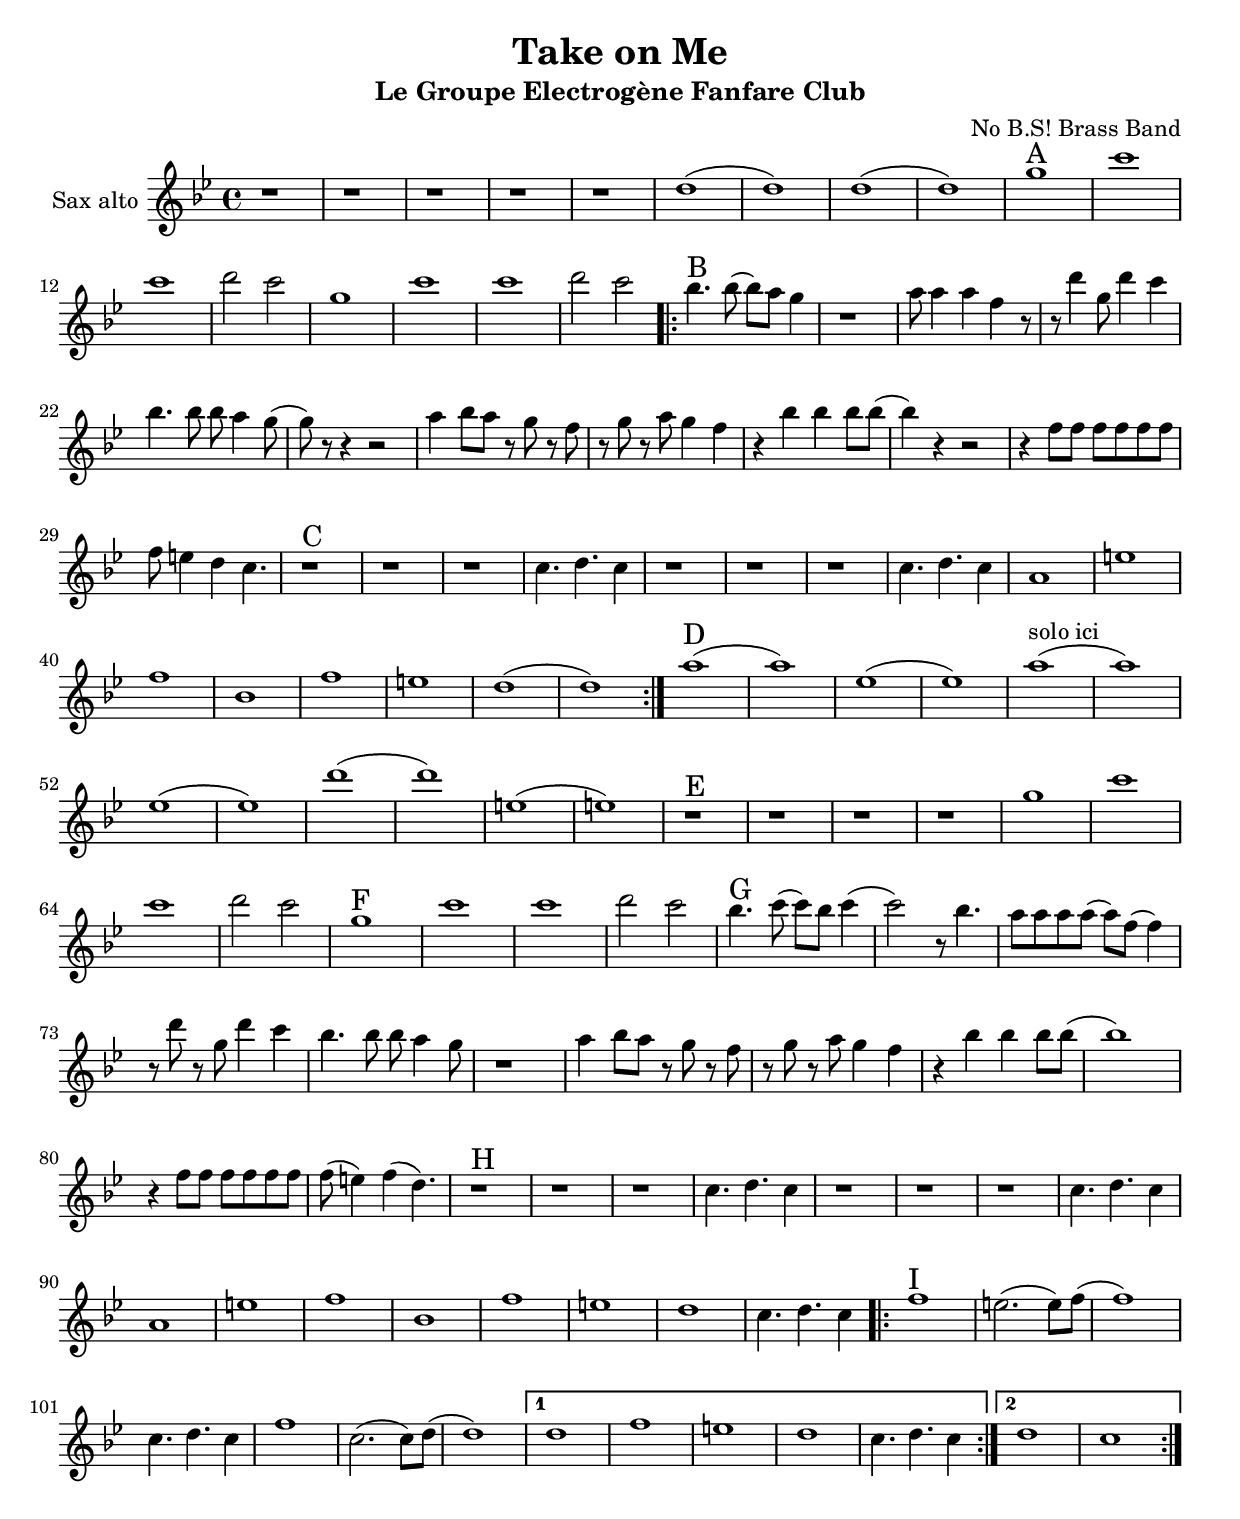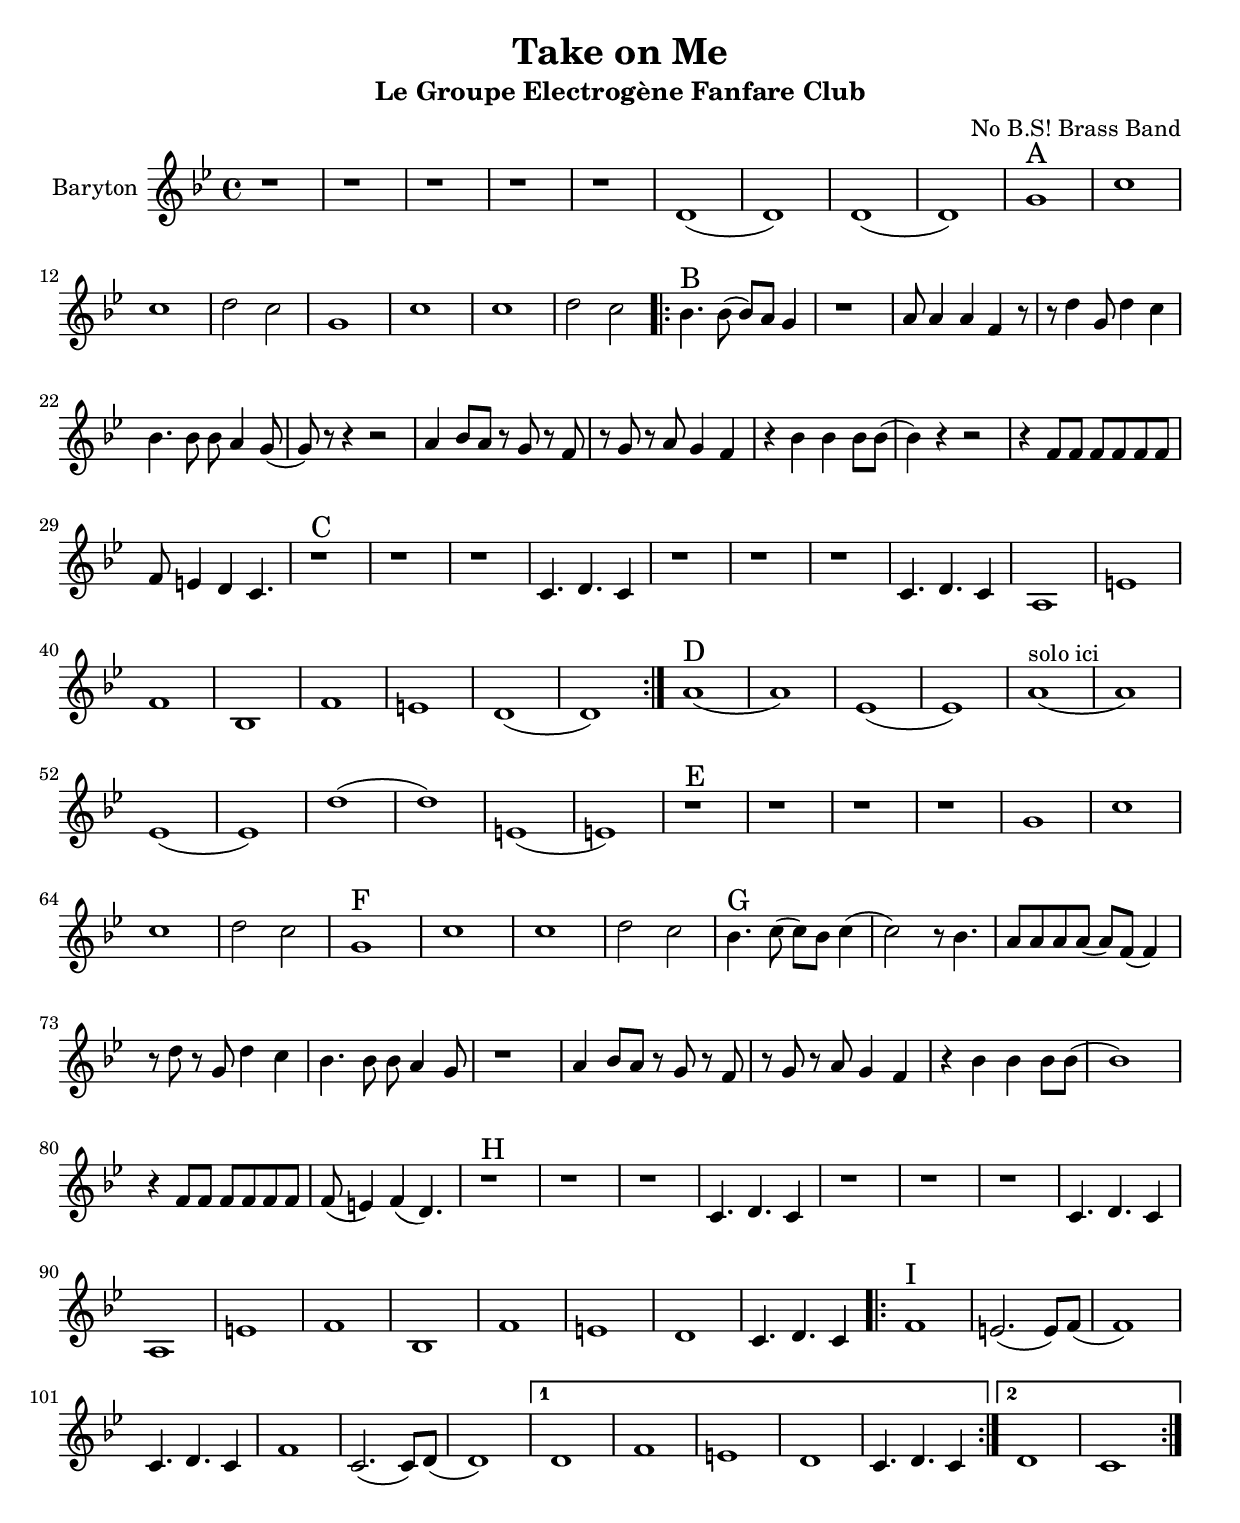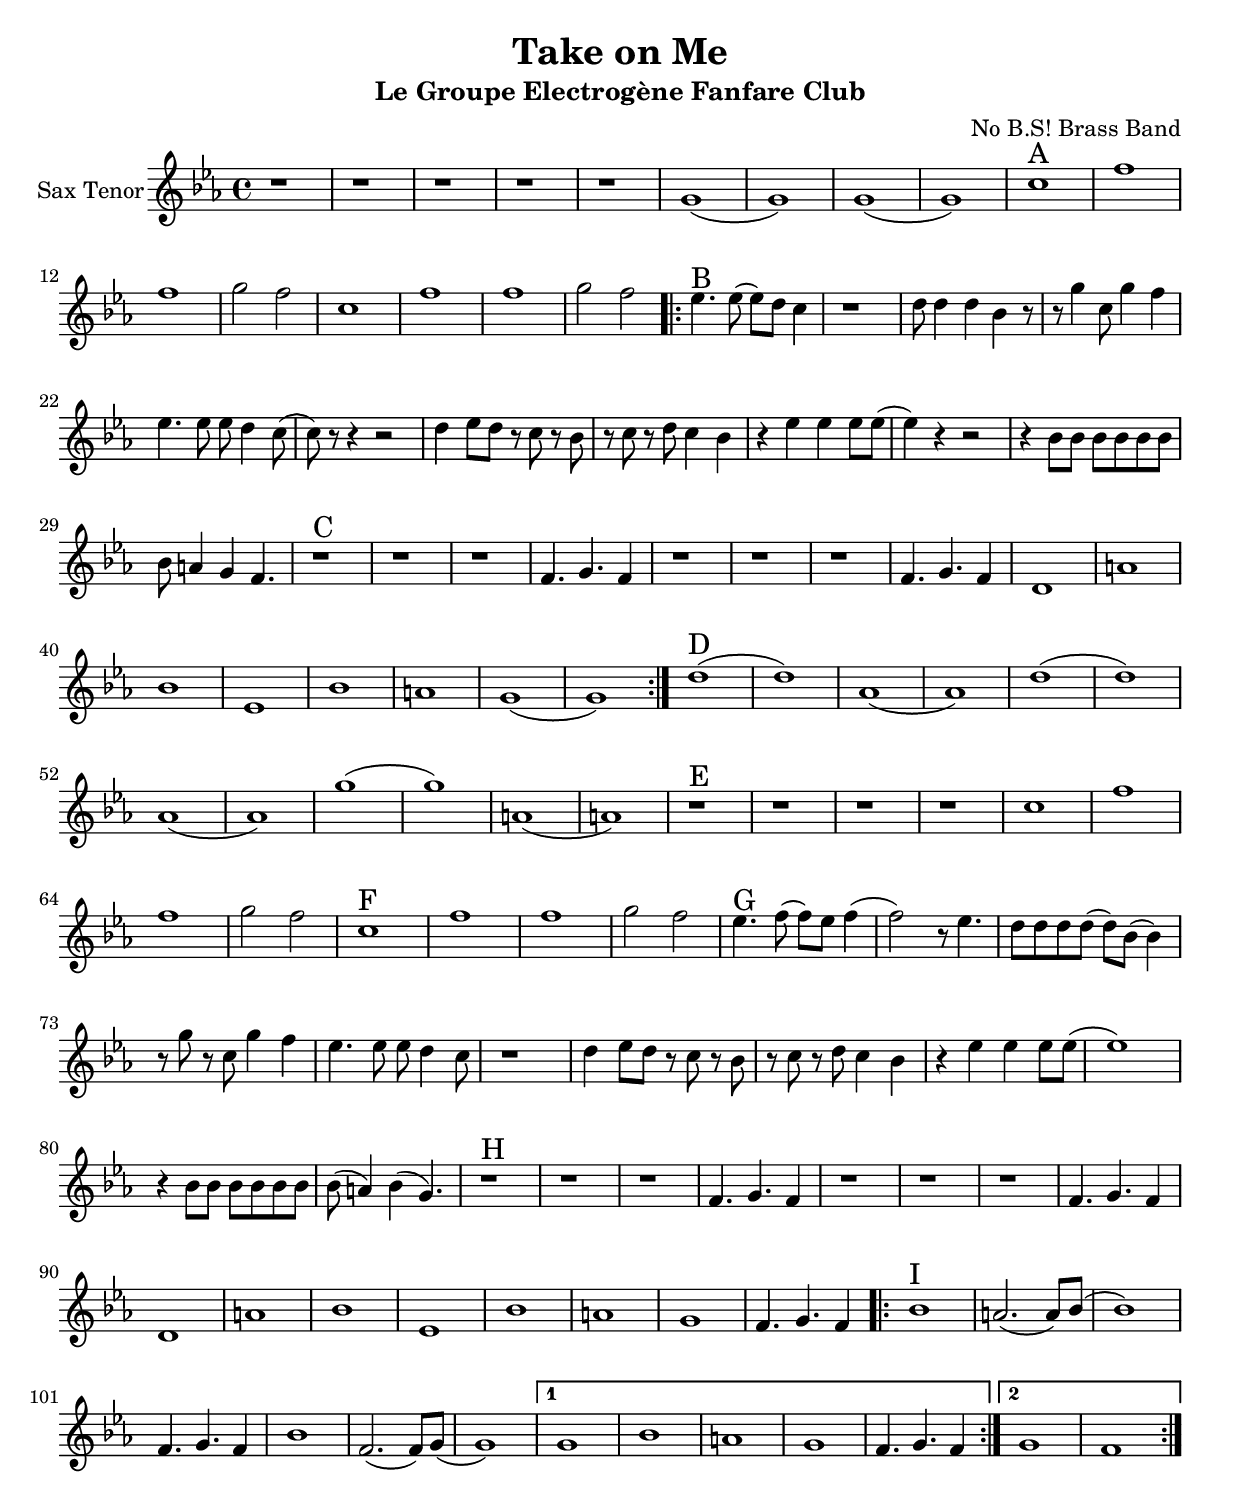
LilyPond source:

\version "2.18.2"
\language "français"

\header {
  title = "Take on Me"
   subtitle = "Le Groupe Electrogène Fanfare Club"
  composer = "No B.S! Brass Band"
}

global = {
  \key sib \minor
  \time 4/4


}





voixDeux= \repeat volta 2 {
\set Staff.instrumentName = "Sax Tenor"
    

r1 | r | r | r | r |
fa 
(fa) |
fa 
(fa)
sib^\markup { \huge A} |
mib |
mib |
fa2 mib |
sib1
mib |
mib |
fa2 mib 

 \repeat volta 2 {
reb4.^\markup { \huge B} reb8 (reb) do sib4 |
r1 |
do8 do4 do lab r8 |
r8 fa'4 sib,8 fa'4 mib |
reb4. reb8 reb do4 sib8
(sib) r r4 r2 |
do4 reb8 do r sib r lab |
r sib r do sib4 lab |
r4 reb4 reb reb8 reb 
(reb4) r4 r2 |
r4 lab8 lab lab lab lab lab |
lab sol4 fa mib4.

r1^\markup { \huge C} |
r1 |
r |
mib4. fa4. mib4 |
r1
r1 |
r |
mib4. fa4. mib4 |
do1 |
sol' |
lab |
reb, |
lab' |
sol |
fa 
(fa) 
 }

do'^\markup { \huge D}
(do) |
solb
(solb)
do
(do)
solb
(solb)
fa'
(fa)
sol,
(sol)

r^\markup { \huge E}
r
r
r
sib
mib |
mib |
fa2 mib |

sib1^\markup { \huge F}
mib |
mib |
fa2 mib |


reb4.^\markup { \huge G} mib8 (mib) reb mib4 
(mib2) r8 reb4. |
do8 do do do (do) lab (lab4) |
r8 fa'8 r8 sib,8 fa'4 mib |
reb4. reb8 reb do4 sib8 |
r1
do4 reb8 do r sib r lab |
r sib r do sib4 lab |
r4 reb4 reb reb8 reb 
(reb1)
r4 lab8 lab lab lab lab lab |
lab (sol4) lab (fa4.)

r1^\markup { \huge H}
r
r
mib4. fa4. mib4 |
r1
r1 |
r |
mib4. fa4. mib4 |
do1
sol'
lab
reb,
lab'
sol
fa
mib4. fa4. mib4 

 \repeat volta 2 {
lab1^\markup { \huge I}
sol2. (sol8) lab
(lab1)
mib4. fa4. mib4 |
lab1
mib2. (mib8) fa
(fa1)
 

\set Score.repeatCommands = #'((volta "1") )
fa
lab
sol
fa
mib4. fa4. mib4 
\set Score.repeatCommands = #'((volta #f))

 }
  \set Score.repeatCommands = #'((volta #f) (volta "2") end-repeat)  
fa1 mib
\set Score.repeatCommands = #'((volta #f))

 } 



voixTrois= \repeat volta 2 {
\set Staff.instrumentName = "Sax alto "


r1 | r | r | r | r |
fa 
(fa) |
fa 
(fa)
sib^\markup { \huge A} |
mib |
mib |
fa2 mib |
sib1
mib |
mib |
fa2 mib 

 \repeat volta 2 {
reb4.^\markup { \huge B} reb8 (reb) do sib4 |
r1 |
do8 do4 do lab r8 |
r8 fa'4 sib,8 fa'4 mib |
reb4. reb8 reb do4 sib8
(sib) r r4 r2 |
do4 reb8 do r sib r lab |
r sib r do sib4 lab |
r4 reb4 reb reb8 reb 
(reb4) r4 r2 |
r4 lab8 lab lab lab lab lab |
lab sol4 fa mib4.

r1^\markup { \huge C} |
r1 |
r |
mib4. fa4. mib4 |
r1
r1 |
r |
mib4. fa4. mib4 |
do1 |
sol' |
lab |
reb, |
lab' |
sol |
fa 
(fa) 
 }

do'^\markup { \huge D}
(do) |
solb
(solb)
do^\markup { solo ici}
(do)
solb
(solb)
fa'
(fa)
sol,
(sol)

r^\markup { \huge E}
r
r
r
sib
mib |
mib |
fa2 mib |

sib1^\markup { \huge F}
mib |
mib |
fa2 mib |



reb4.^\markup { \huge G} mib8 (mib) reb mib4 
(mib2) r8 reb4. |
do8 do do do (do) lab (lab4) |
r8 fa'8 r8 sib,8 fa'4 mib |
reb4. reb8 reb do4 sib8 |
r1
do4 reb8 do r sib r lab |
r sib r do sib4 lab |
r4 reb4 reb reb8 reb 
(reb1)
r4 lab8 lab lab lab lab lab |
lab (sol4) lab (fa4.)

r1^\markup { \huge H}
r
r
mib4. fa4. mib4 |
r1
r1 |
r |
mib4. fa4. mib4 |
do1
sol'
lab
reb,
lab'
sol
fa
mib4. fa4. mib4 

 \repeat volta 2 {
lab1^\markup { \huge I}
sol2. (sol8) lab
(lab1)
mib4. fa4. mib4 |
lab1
mib2. (mib8) fa
(fa1)
 
\set Score.repeatCommands = #'((volta "1") )
fa
lab
sol
fa
mib4. fa4. mib4 
\set Score.repeatCommands = #'((volta #f))

 }
  \set Score.repeatCommands = #'((volta #f) (volta "2") end-repeat)  
fa1 mib
\set Score.repeatCommands = #'((volta #f))

 }










voixQuatre= \repeat volta 2 {
\set Staff.instrumentName = "Baryton "


r1 | r | r | r | r |
fa 
(fa) |
fa 
(fa)
sib^\markup { \huge A} |
mib |
mib |
fa2 mib |
sib1
mib |
mib |
fa2 mib 

 \repeat volta 2 {
reb4.^\markup { \huge B} reb8 (reb) do sib4 |
r1 |
do8 do4 do lab r8 |
r8 fa'4 sib,8 fa'4 mib |
reb4. reb8 reb do4 sib8
(sib) r r4 r2 |
do4 reb8 do r sib r lab |
r sib r do sib4 lab |
r4 reb4 reb reb8 reb 
(reb4) r4 r2 |
r4 lab8 lab lab lab lab lab |
lab sol4 fa mib4.

r1^\markup { \huge C} |
r1 |
r |
mib4. fa4. mib4 |
r1
r1 |
r |
mib4. fa4. mib4 |
do1 |
sol' |
lab |
reb, |
lab' |
sol |
fa 
(fa) 
 }

do'^\markup { \huge D}
(do) |
solb
(solb)
do^\markup { solo ici}
(do)
solb
(solb)
fa'
(fa)
sol,
(sol)

r^\markup { \huge E}
r
r
r
sib
mib |
mib |
fa2 mib |


sib1^\markup { \huge F}
mib |
mib |
fa2 mib |



reb4.^\markup { \huge G} mib8 (mib) reb mib4 
(mib2) r8 reb4. |
do8 do do do (do) lab (lab4) |
r8 fa'8 r8 sib,8 fa'4 mib |
reb4. reb8 reb do4 sib8 |
r1
do4 reb8 do r sib r lab |
r sib r do sib4 lab |
r4 reb4 reb reb8 reb 
(reb1)
r4 lab8 lab lab lab lab lab |
lab (sol4) lab (fa4.)

r1^\markup { \huge H}
r
r
mib4. fa4. mib4 |
r1
r1 |
r |
mib4. fa4. mib4 |
do1
sol'
lab
reb,
lab'
sol
fa
mib4. fa4. mib4 

 \repeat volta 2 {
lab1^\markup { \huge I}
sol2. (sol8) lab
(lab1)
mib4. fa4. mib4 |
lab1
mib2. (mib8) fa
(fa1)
 

\set Score.repeatCommands = #'((volta "1") )
fa
lab
sol
fa
mib4. fa4. mib4 
\set Score.repeatCommands = #'((volta #f))

 }
  \set Score.repeatCommands = #'((volta #f) (volta "2") end-repeat)  
fa1 mib
\set Score.repeatCommands = #'((volta #f))

 }








piccoloDeux =  \relative do'' {
  \global
  \voixDeux
}

piccoloTrois =  \relative do'' {
  \global
  \voixTrois
}

piccoloQuatre =  \relative do'' {
  \global
  \voixQuatre
}

piccoloDeux =  \transpose do' do \piccoloDeux
piccoloTrois =  \transpose do' do \piccoloTrois
piccoloQuatre =  \transpose do' do \piccoloQuatre

saxtenorUn =  \transpose sib do' \piccoloDeux
saxaltoUn =  \transpose mib do' \piccoloTrois
barytonUn =  \transpose mib do \piccoloQuatre










\book {
  \bookOutputSuffix "sax_alto1"
  \score {
    \new Staff \with {
      instrumentName = "Sax alto 1"
      midiInstrument = "alto sax"
    } \saxaltoUn
    \layout { }
    \midi {
      \tempo 4=140
    }
  }
}

\book {
  \bookOutputSuffix "sax_baryton1"
  \score {
    \new Staff \with {
      instrumentName = "Baryton"
      midiInstrument = "baritone sax"
    } \barytonUn
    \layout { }
    \midi {
      \tempo 4=140
    }
  }
}

\book {
  \bookOutputSuffix "sax_tenor1"
  \score {
    \new Staff \with {
      instrumentName = "Sax Tenor 1"
      midiInstrument = "tenor sax"
    } \saxtenorUn
    \layout { }
    \midi {
      \tempo 4=140
    }
  }
}


